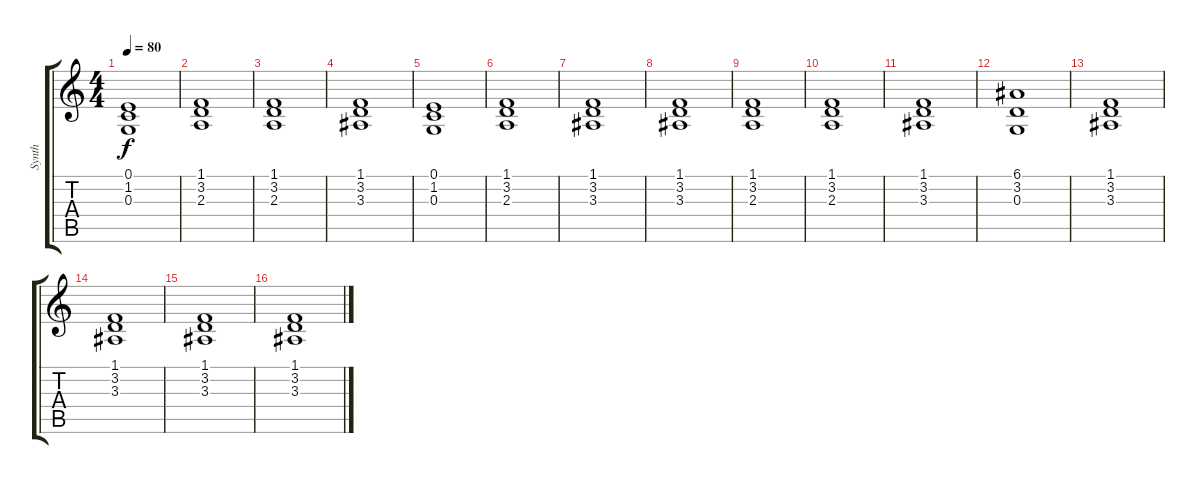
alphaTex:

\track ("Synth" "Synth") {instrument synthstrings1}
\staff {score tabs}
\tuning (E4 B3 G3 D3 A2 E2) {hide}
\ts (4 4)
\tempo 80
\clef g2
\ks c
(0.1 1.2 0.3).1{dy f} |
(1.1 3.2 2.3).1 |
(1.1 3.2 2.3).1 |
(1.1 3.2 3.3).1 |
(0.1 1.2 0.3).1 |
(1.1 3.2 2.3).1 |
(1.1 3.2 3.3).1 |
(1.1 3.2 3.3).1 |
(1.1 3.2 2.3).1 |
(1.1 3.2 2.3).1 |
(1.1 3.2 3.3).1 |
(6.1 3.2 0.3).1 |
(1.1 3.2 3.3).1 |
(1.1 3.2 3.3).1 |
(1.1 3.2 3.3).1 |
(1.1 3.2 3.3).1
